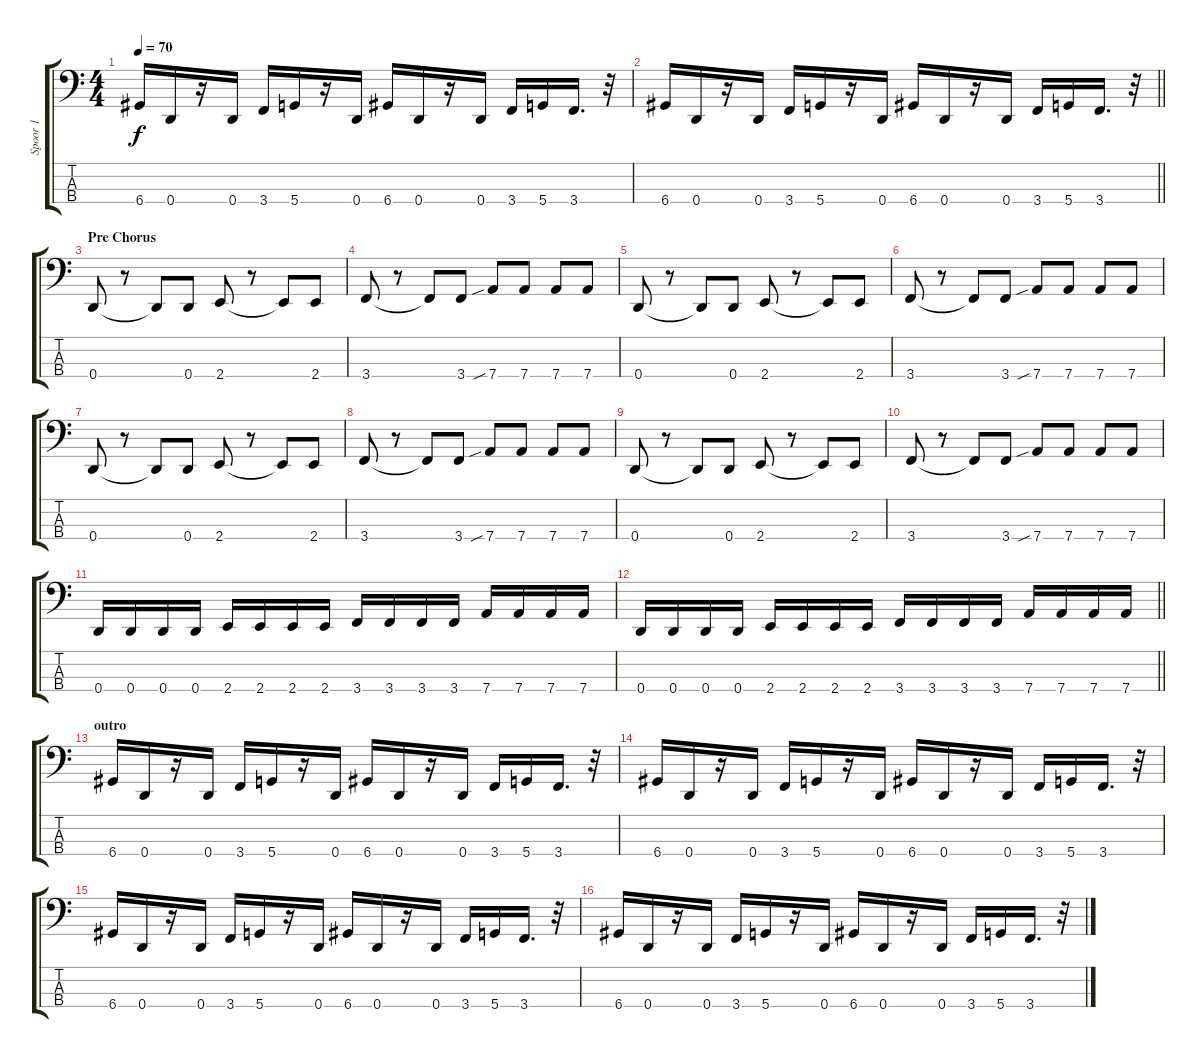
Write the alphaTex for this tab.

\track ("Spoor 1" "Spoor 1") {instrument electricbassfinger}
\staff {score tabs}
\tuning (G2 D2 A1 D1) {hide}
\ts (4 4)
\tempo 70
\clef f4
\ks c
6.4.16{dy f} 0.4.16 r.16 0.4.16 3.4.16 5.4.16 r.16 0.4.16 6.4.16 0.4.16 r.16 0.4.16 3.4.16 5.4.16 3.4.16{d} r.32 |
\barLineRight lightlight
6.4.16 0.4.16 r.16 0.4.16 3.4.16 5.4.16 r.16 0.4.16 6.4.16 0.4.16 r.16 0.4.16 3.4.16 5.4.16 3.4.16{d} r.32 |
\section ("" "Pre Chorus")
0.4.8 r.8 0.4{t}.8 0.4.8 2.4.8 r.8 2.4{t}.8 2.4.8 |
3.4.8 r.8 3.4{t}.8 3.4.8 7.4{sib}.8 7.4.8 7.4.8 7.4.8 |
0.4.8 r.8 0.4{t}.8 0.4.8 2.4.8 r.8 2.4{t}.8 2.4.8 |
3.4.8 r.8 3.4{t}.8 3.4.8 7.4{sib}.8 7.4.8 7.4.8 7.4.8 |
0.4.8 r.8 0.4{t}.8 0.4.8 2.4.8 r.8 2.4{t}.8 2.4.8 |
3.4.8 r.8 3.4{t}.8 3.4.8 7.4{sib}.8 7.4.8 7.4.8 7.4.8 |
0.4.8 r.8 0.4{t}.8 0.4.8 2.4.8 r.8 2.4{t}.8 2.4.8 |
3.4.8 r.8 3.4{t}.8 3.4.8 7.4{sib}.8 7.4.8 7.4.8 7.4.8 |
0.4.16 0.4.16 0.4.16 0.4.16 2.4.16 2.4.16 2.4.16 2.4.16 3.4.16 3.4.16 3.4.16 3.4.16 7.4.16 7.4.16 7.4.16 7.4.16 |
\barLineRight lightlight
0.4.16 0.4.16 0.4.16 0.4.16 2.4.16 2.4.16 2.4.16 2.4.16 3.4.16 3.4.16 3.4.16 3.4.16 7.4.16 7.4.16 7.4.16 7.4.16 |
\section ("" "outro")
6.4.16 0.4.16 r.16 0.4.16 3.4.16 5.4.16 r.16 0.4.16 6.4.16 0.4.16 r.16 0.4.16 3.4.16 5.4.16 3.4.16{d} r.32 |
6.4.16 0.4.16 r.16 0.4.16 3.4.16 5.4.16 r.16 0.4.16 6.4.16 0.4.16 r.16 0.4.16 3.4.16 5.4.16 3.4.16{d} r.32 |
6.4.16 0.4.16 r.16 0.4.16 3.4.16 5.4.16 r.16 0.4.16 6.4.16 0.4.16 r.16 0.4.16 3.4.16 5.4.16 3.4.16{d} r.32 |
6.4.16 0.4.16 r.16 0.4.16 3.4.16 5.4.16 r.16 0.4.16 6.4.16 0.4.16 r.16 0.4.16 3.4.16 5.4.16 3.4.16{d} r.32
